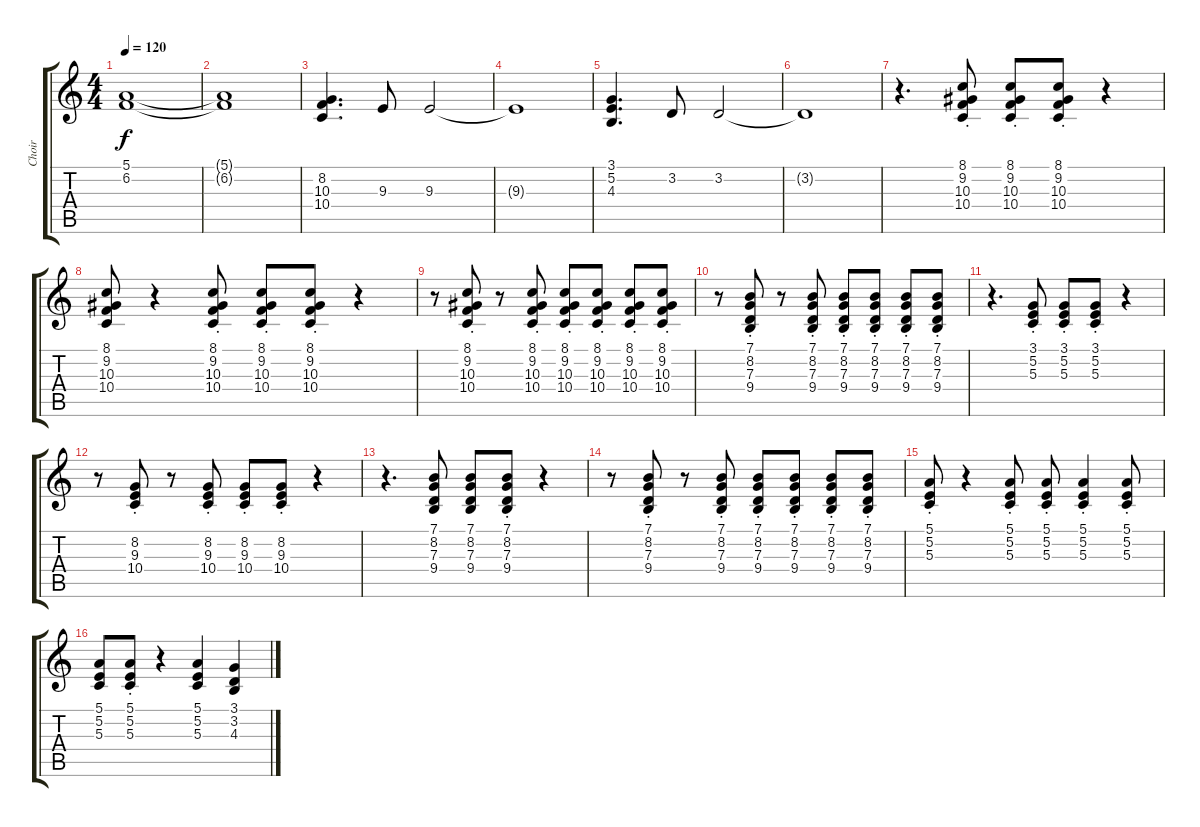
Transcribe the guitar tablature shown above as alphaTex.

\track ("Choir" "Choir") {instrument voiceoohs}
\staff {score tabs}
\tuning (E4 B3 G3 D3 A2 E2) {hide}
\ts (4 4)
\tempo 120
\clef g2
\ks c
(5.1 6.2).1{dy f} |
(5.1{t} 6.2{t}).1 |
(8.2 10.3 10.4).4{d} 9.3.8 9.3.2 |
9.3{t}.1 |
(3.1 5.2 4.3).4{d} 3.2.8 3.2.2 |
3.2{t}.1 |
r.4{d} (8.1{st} 9.2{st} 10.3{st} 10.4{st}).8 (8.1{st} 9.2{st} 10.3{st} 10.4{st}).8 (8.1{st} 9.2{st} 10.3{st} 10.4{st}).8 r.4 |
(8.1 9.2 10.3 10.4).8 r.4 (8.1{st} 9.2{st} 10.3{st} 10.4{st}).8 (8.1{st} 9.2{st} 10.3{st} 10.4{st}).8 (8.1{st} 9.2{st} 10.3{st} 10.4{st}).8 r.4 |
r.8 (8.1{st} 9.2{st} 10.3{st} 10.4{st}).8 r.8 (8.1{st} 9.2{st} 10.3{st} 10.4{st}).8 (8.1{st} 9.2{st} 10.3{st} 10.4{st}).8 (8.1{st} 9.2{st} 10.3{st} 10.4{st}).8 (8.1{st} 9.2{st} 10.3{st} 10.4{st}).8 (8.1{st} 9.2{st} 10.3{st} 10.4{st}).8 |
r.8 (7.1{st} 8.2{st} 7.3{st} 9.4{st}).8 r.8 (7.1{st} 8.2{st} 7.3{st} 9.4{st}).8 (7.1{st} 8.2{st} 7.3{st} 9.4{st}).8 (7.1{st} 8.2{st} 7.3{st} 9.4{st}).8 (7.1{st} 8.2{st} 7.3{st} 9.4{st}).8 (7.1{st} 8.2{st} 7.3{st} 9.4{st}).8 |
r.4{d} (3.1{st} 5.2{st} 5.3{st}).8 (3.1{st} 5.2{st} 5.3{st}).8 (3.1{st} 5.2{st} 5.3{st}).8 r.4 |
r.8 (8.2{st} 9.3{st} 10.4{st}).8 r.8 (8.2{st} 9.3{st} 10.4{st}).8 (8.2{st} 9.3{st} 10.4{st}).8 (8.2{st} 9.3{st} 10.4{st}).8 r.4 |
r.4{d} (7.1 8.2 7.3 9.4).8 (7.1 8.2 7.3 9.4).8 (7.1{st} 8.2{st} 7.3{st} 9.4{st}).8 r.4 |
r.8 (7.1{st} 8.2{st} 7.3{st} 9.4{st}).8 r.8 (7.1{st} 8.2{st} 7.3{st} 9.4{st}).8 (7.1{st} 8.2{st} 7.3{st} 9.4{st}).8 (7.1{st} 8.2{st} 7.3{st} 9.4{st}).8 (7.1{st} 8.2{st} 7.3{st} 9.4{st}).8 (7.1{st} 8.2{st} 7.3{st} 9.4{st}).8 |
(5.1{st} 5.2{st} 5.3{st}).8 r.4 (5.1{st} 5.2{st} 5.3{st}).8 (5.1{st} 5.2{st} 5.3{st}).8 (5.1{st} 5.2{st} 5.3{st}).4 (5.1{st} 5.2{st} 5.3{st}).8 |
(5.1 5.2 5.3).8 (5.1{st} 5.2{st} 5.3{st}).8 r.4 (5.1 5.2 5.3).4 (3.1 3.2 4.3).4
